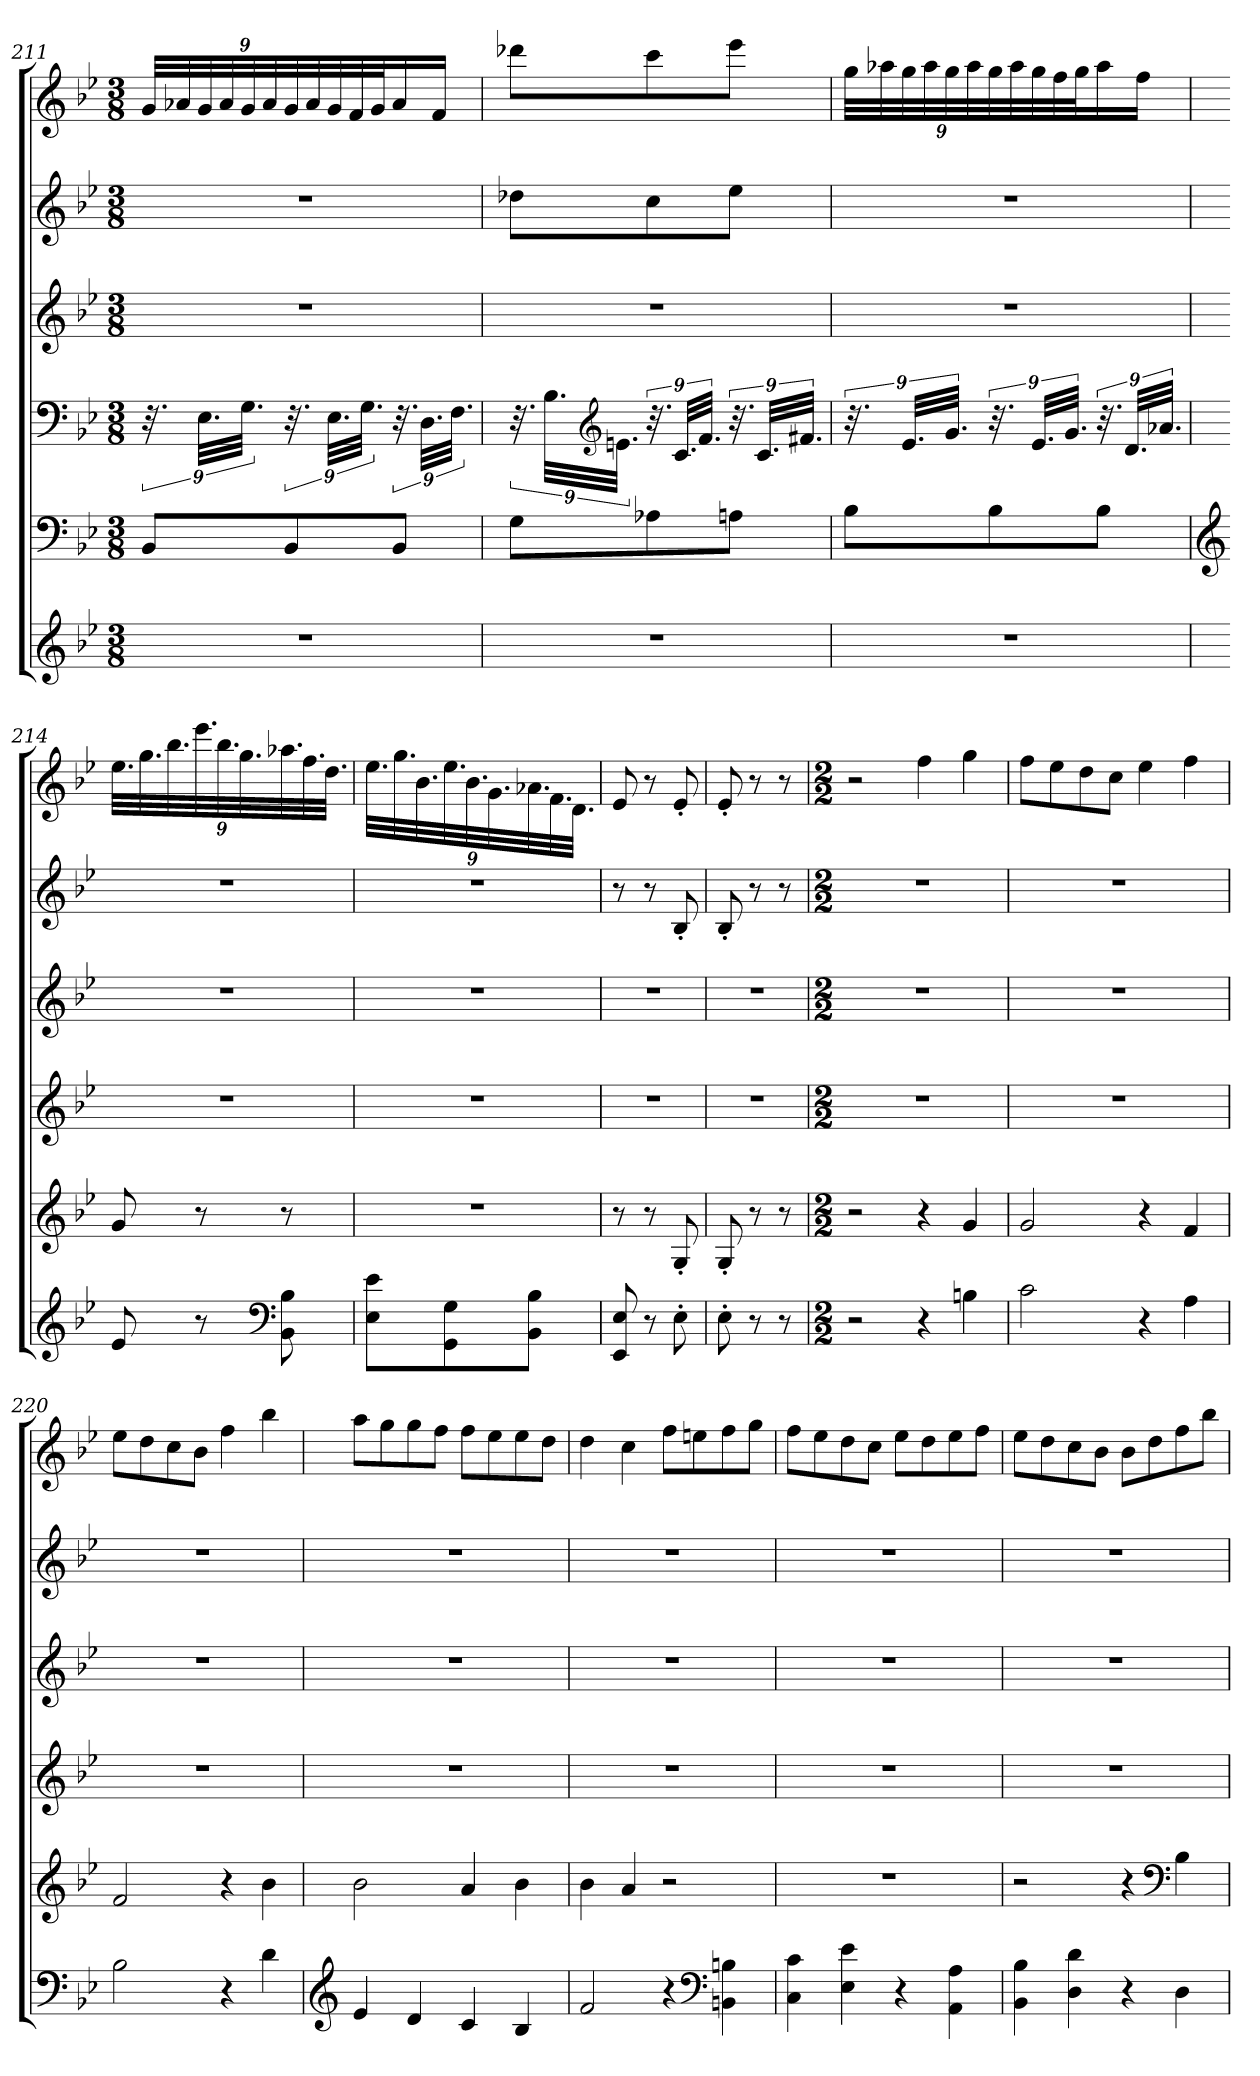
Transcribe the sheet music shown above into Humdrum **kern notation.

**kern	**kern	**kern	**kern	**kern	**kern
*part5	*part4	*part3	*part2	*part2	*part1
*staff6	*staff5	*staff4	*staff3	*staff2	*staff1
!!LO:PB:g=z
*clefG2	*clefF4	*clefF4	*clefG2	*clefG2	*clefG2
*k[b-e-]	*k[b-e-]	*k[b-e-]	*k[b-e-]	*k[b-e-]	*k[b-e-]
*M3/8	*M3/8	*M3/8	*M3/8	*M3/8	*M3/8
*MM57	*MM57	*MM57	*MM57	*MM57	*MM57
*	*	*	*	*	*Xbrackettup
=211	=211	=211	=211	=211	=211
4.r	8BB-/L	36.r	4.r	4.r	48g/LLL
.	.	.	.	.	48a-X/
.	.	36.E-\LLL	.	.	48g/
.	.	.	.	.	48a-/
.	.	36.G\JJJ	.	.	48g/
.	.	.	.	.	48a-/
.	8BB-/	36.r	.	.	48g/
.	.	.	.	.	48a-/
.	.	36.E-\LLL	.	.	48g/
.	.	.	.	.	32f/
.	.	36.G\JJJ	.	.	.
.	.	.	.	.	32g/J
.	8BB-/J	36.r	.	.	16a-/
.	.	36.D\LLL	.	.	.
.	.	.	.	.	16f/JJ
.	.	36.F\JJJ	.	.	.
=212	=212	=212	=212	=212	=212
*	*	*	*	*	*MM58
4.r	8G\L	36.r	4.r	8dd-X\L	8ddd-X\L
.	.	36.B-\LLL	.	.	.
*	*	*clefG2	*	*	*
.	.	36.en\JJJ	.	.	.
.	8A-X\	36.r	.	8cc\	8ccc\
.	.	36.c/LLL	.	.	.
.	.	36.f/JJJ	.	.	.
.	8An\J	36.r	.	8ee-\J	8eee-\J
.	.	36.c/LLL	.	.	.
.	.	36.f#X/JJJ	.	.	.
!!LO:LB:g=z
=213	=213	=213	=213	=213	=213
*	*	*	*	*	*MM57
4.r	8B-\L	36.r	4.r	4.r	48gg\LLL
.	.	.	.	.	48aa-X\
.	.	36.e-/LLL	.	.	48gg\
.	.	.	.	.	48aa-\
.	.	36.g/JJJ	.	.	48gg\
.	.	.	.	.	48aa-\
.	8B-\	36.r	.	.	48gg\
.	.	.	.	.	48aa-\
.	.	36.e-/LLL	.	.	48gg\
.	.	.	.	.	32ff\
.	.	36.g/JJJ	.	.	.
.	.	.	.	.	32gg\J
.	8B-\J	36.r	.	.	16aa-\
.	.	36.d/LLL	.	.	.
.	.	.	.	.	16ff\JJ
.	.	36.a-X/JJJ	.	.	.
=214	=214	=214	=214	=214	=214
*	*clefG2	*	*	*	*
*	*	*	*	*	*MM58
8e-/	8g/	4.r	4.r	4.r	36.ee-\LLL
.	.	.	.	.	36.gg\
.	.	.	.	.	36.bb-\
8r	8r	.	.	.	36.eee-\
.	.	.	.	.	36.bb-\
.	.	.	.	.	36.gg\
*clefF4	*	*	*	*	*
8BB-\ 8B-\	8r	.	.	.	36.aa-X\
.	.	.	.	.	36.ff\
.	.	.	.	.	36.dd\JJJ
!!LO:PB:g=z
=215	=215	=215	=215	=215	=215
8E-\ 8e-\L	4.r	4.r	4.r	4.r	36.ee-\LLL
.	.	.	.	.	36.gg\
.	.	.	.	.	36.b-\
8GG\ 8G\	.	.	.	.	36.ee-\
.	.	.	.	.	36.b-\
.	.	.	.	.	36.g\
8BB-\ 8B-\J	.	.	.	.	36.a-X\
.	.	.	.	.	36.f\
.	.	.	.	.	36.d\JJJ
=216	=216	=216	=216	=216	=216
8EE-/ 8E-/	8r	4.r	4.r	8r	8e-/
8r	8r	.	.	8r	8r
8E-'\	8G'/	.	.	8B-'/	8e-'/
=217	=217	=217	=217	=217	=217
*	*	*	*	*	*MM51
8E-'\	8G'/	4.r	4.r	8B-'/	8e-'/
8r	8r	.	.	8r	8r
8r	8r	.	.	8r	8r
=218	=218	=218	=218	=218	=218
*M2/2	*M2/2	*M2/2	*M2/2	*M2/2	*M2/2
*	*	*	*	*	*MM56
2r	2r	1r	1r	1r	2r
*	*	*	*	*	*MM153
4r	4r	.	.	.	4ff\
4Bn\	4g/	.	.	.	4gg\
=219	=219	=219	=219	=219	=219
*	*	*	*	*	*MM153
2c\	2g/	1r	1r	1r	8ff\L
.	.	.	.	.	8ee-\
.	.	.	.	.	8dd\
.	.	.	.	.	8cc\J
4r	4r	.	.	.	4ee-\
4A\	4f/	.	.	.	4ff\
=220	=220	=220	=220	=220	=220
*	*	*	*	*	*MM153
2B-\	2f/	1r	1r	1r	8ee-\L
.	.	.	.	.	8dd\
.	.	.	.	.	8cc\
.	.	.	.	.	8b-\J
4r	4r	.	.	.	4ff\
4d\	4b-\	.	.	.	4bb-\
!!LO:LB:g=z
=221	=221	=221	=221	=221	=221
*clefG2	*	*	*	*	*
*	*	*	*	*	*MM153
4e-/	2b-\	1r	1r	1r	8aa\L
.	.	.	.	.	8gg\
4d/	.	.	.	.	8gg\
.	.	.	.	.	8ff\J
4c/	4a/	.	.	.	8ff\L
.	.	.	.	.	8ee-\
4B-/	4b-\	.	.	.	8ee-\
.	.	.	.	.	8dd\J
=222	=222	=222	=222	=222	=222
*	*	*	*	*	*MM150
2f/	4b-\	1r	1r	1r	4dd\
*	*	*	*	*	*MM145
.	4a/	.	.	.	4cc\
*	*	*	*	*	*MM153
4r	2r	.	.	.	8ff\L
.	.	.	.	.	8een\
*clefF4	*	*	*	*	*
4BBn\ 4Bn\	.	.	.	.	8ff\
.	.	.	.	.	8gg\J
=223	=223	=223	=223	=223	=223
*	*	*	*	*	*MM153
4C\ 4c\	1r	1r	1r	1r	8ff\L
.	.	.	.	.	8ee-\
4E-\ 4e-\	.	.	.	.	8dd\
.	.	.	.	.	8cc\J
4r	.	.	.	.	8ee-\L
.	.	.	.	.	8dd\
4AA\ 4A\	.	.	.	.	8ee-\
.	.	.	.	.	8ff\J
=224	=224	=224	=224	=224	=224
*	*	*	*	*	*MM153
4BB-\ 4B-\	2r	1r	1r	1r	8ee-\L
.	.	.	.	.	8dd\
4D\ 4d\	.	.	.	.	8cc\
.	.	.	.	.	8b-\J
4r	4r	.	.	.	8b-\L
.	.	.	.	.	8dd\
*	*clefF4	*	*	*	*
4D\	4B-\	.	.	.	8ff\
.	.	.	.	.	8bb-\J
=	=	=	=	=	=
*-	*-	*-	*-	*-	*-
